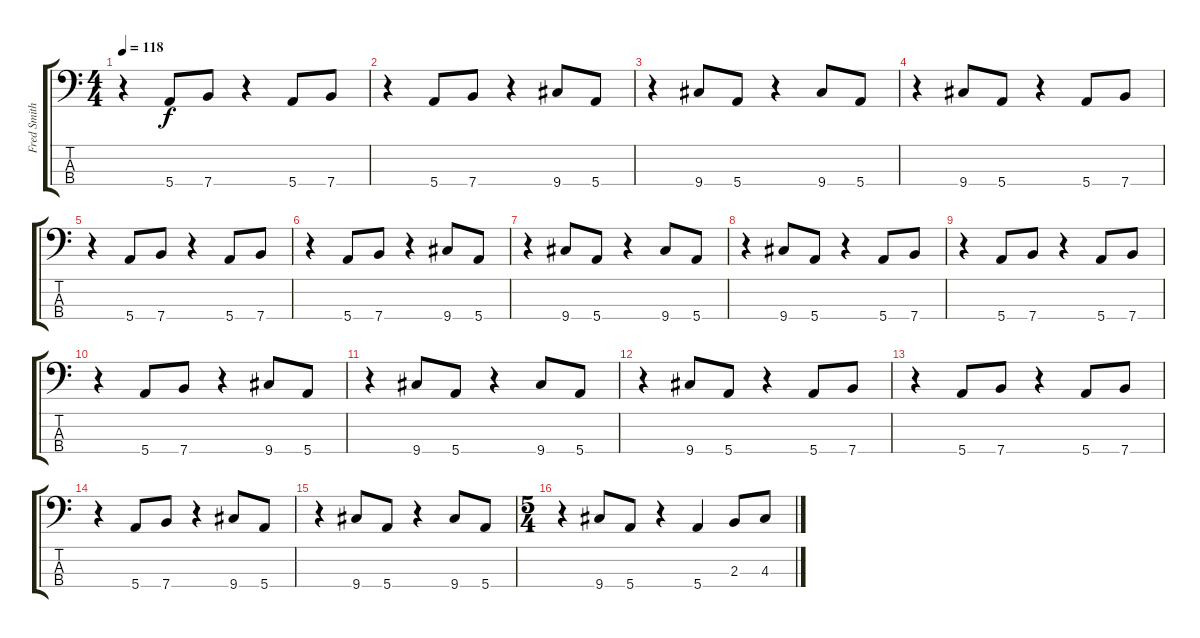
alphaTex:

\track ("Fred Smith" "Fred Smith") {instrument electricbassfinger}
\staff {score tabs}
\tuning (G2 D2 A1 E1) {hide}
\ts (4 4)
\tempo 118
\clef f4
\ks c
r.4{dy f} 5.4.8 7.4.8 r.4 5.4.8 7.4.8 |
r.4 5.4.8 7.4.8 r.4 9.4.8 5.4.8 |
r.4 9.4.8 5.4.8 r.4 9.4.8 5.4.8 |
r.4 9.4.8 5.4.8 r.4 5.4.8 7.4.8 |
r.4 5.4.8 7.4.8 r.4 5.4.8 7.4.8 |
r.4 5.4.8 7.4.8 r.4 9.4.8 5.4.8 |
r.4 9.4.8 5.4.8 r.4 9.4.8 5.4.8 |
r.4 9.4.8 5.4.8 r.4 5.4.8 7.4.8 |
r.4 5.4.8 7.4.8 r.4 5.4.8 7.4.8 |
r.4 5.4.8 7.4.8 r.4 9.4.8 5.4.8 |
r.4 9.4.8 5.4.8 r.4 9.4.8 5.4.8 |
r.4 9.4.8 5.4.8 r.4 5.4.8 7.4.8 |
r.4 5.4.8 7.4.8 r.4 5.4.8 7.4.8 |
r.4 5.4.8 7.4.8 r.4 9.4.8 5.4.8 |
r.4 9.4.8 5.4.8 r.4 9.4.8 5.4.8 |
\ts (5 4)
r.4 9.4.8 5.4.8 r.4 5.4.4 2.3.8 4.3.8
